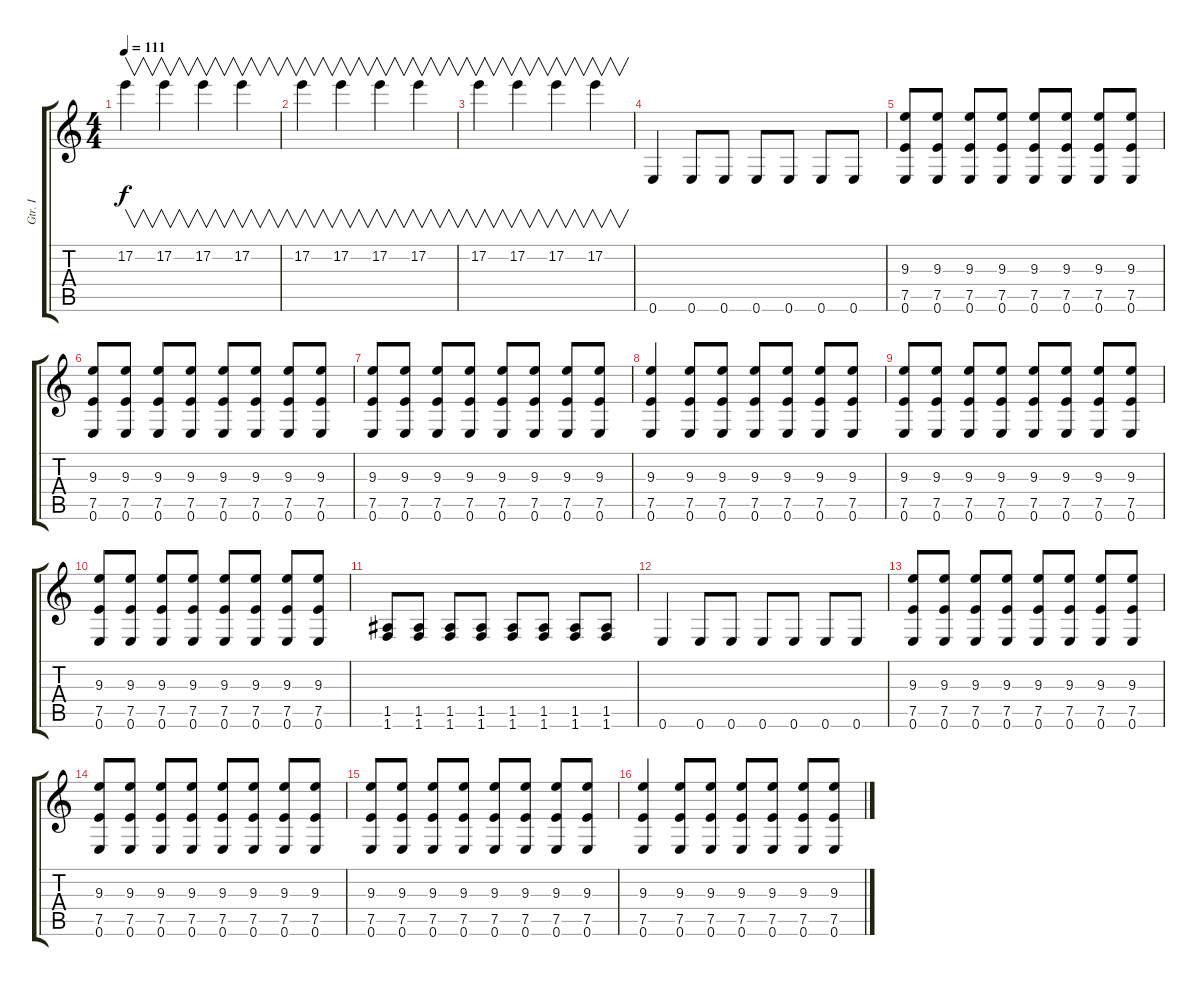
\track ("Gtr. I" "Gtr. I") {instrument distortionguitar}
\staff {score tabs}
\tuning (E4 B3 G3 D3 A2 E2) {hide}
\ts (4 4)
\tempo 111
\clef g2
\ks c
17.2.4{v dy f} 17.2.4{v} 17.2.4{v} 17.2.4{v} |
17.2.4{v} 17.2.4{v} 17.2.4{v} 17.2.4{v} |
17.2.4{v} 17.2.4{v} 17.2.4{v} 17.2.4{v} |
0.6.4 0.6.8 0.6.8 0.6.8 0.6.8 0.6.8 0.6.8 |
(9.3 7.5 0.6).8 (9.3 7.5 0.6).8 (9.3 7.5 0.6).8 (9.3 7.5 0.6).8 (9.3 7.5 0.6).8 (9.3 7.5 0.6).8 (9.3 7.5 0.6).8 (9.3 7.5 0.6).8 |
(9.3 7.5 0.6).8 (9.3 7.5 0.6).8 (9.3 7.5 0.6).8 (9.3 7.5 0.6).8 (9.3 7.5 0.6).8 (9.3 7.5 0.6).8 (9.3 7.5 0.6).8 (9.3 7.5 0.6).8 |
(9.3 7.5 0.6).8 (9.3 7.5 0.6).8 (9.3 7.5 0.6).8 (9.3 7.5 0.6).8 (9.3 7.5 0.6).8 (9.3 7.5 0.6).8 (9.3 7.5 0.6).8 (9.3 7.5 0.6).8 |
(9.3 7.5 0.6).4 (9.3 7.5 0.6).8 (9.3 7.5 0.6).8 (9.3 7.5 0.6).8 (9.3 7.5 0.6).8 (9.3 7.5 0.6).8 (9.3 7.5 0.6).8 |
(9.3 7.5 0.6).8 (9.3 7.5 0.6).8 (9.3 7.5 0.6).8 (9.3 7.5 0.6).8 (9.3 7.5 0.6).8 (9.3 7.5 0.6).8 (9.3 7.5 0.6).8 (9.3 7.5 0.6).8 |
(9.3 7.5 0.6).8 (9.3 7.5 0.6).8 (9.3 7.5 0.6).8 (9.3 7.5 0.6).8 (9.3 7.5 0.6).8 (9.3 7.5 0.6).8 (9.3 7.5 0.6).8 (9.3 7.5 0.6).8 |
(1.5 1.6).8 (1.5 1.6).8 (1.5 1.6).8 (1.5 1.6).8 (1.5 1.6).8 (1.5 1.6).8 (1.5 1.6).8 (1.5 1.6).8 |
0.6.4 0.6.8 0.6.8 0.6.8 0.6.8 0.6.8 0.6.8 |
(9.3 7.5 0.6).8 (9.3 7.5 0.6).8 (9.3 7.5 0.6).8 (9.3 7.5 0.6).8 (9.3 7.5 0.6).8 (9.3 7.5 0.6).8 (9.3 7.5 0.6).8 (9.3 7.5 0.6).8 |
(9.3 7.5 0.6).8 (9.3 7.5 0.6).8 (9.3 7.5 0.6).8 (9.3 7.5 0.6).8 (9.3 7.5 0.6).8 (9.3 7.5 0.6).8 (9.3 7.5 0.6).8 (9.3 7.5 0.6).8 |
(9.3 7.5 0.6).8 (9.3 7.5 0.6).8 (9.3 7.5 0.6).8 (9.3 7.5 0.6).8 (9.3 7.5 0.6).8 (9.3 7.5 0.6).8 (9.3 7.5 0.6).8 (9.3 7.5 0.6).8 |
(9.3 7.5 0.6).4 (9.3 7.5 0.6).8 (9.3 7.5 0.6).8 (9.3 7.5 0.6).8 (9.3 7.5 0.6).8 (9.3 7.5 0.6).8 (9.3 7.5 0.6).8
